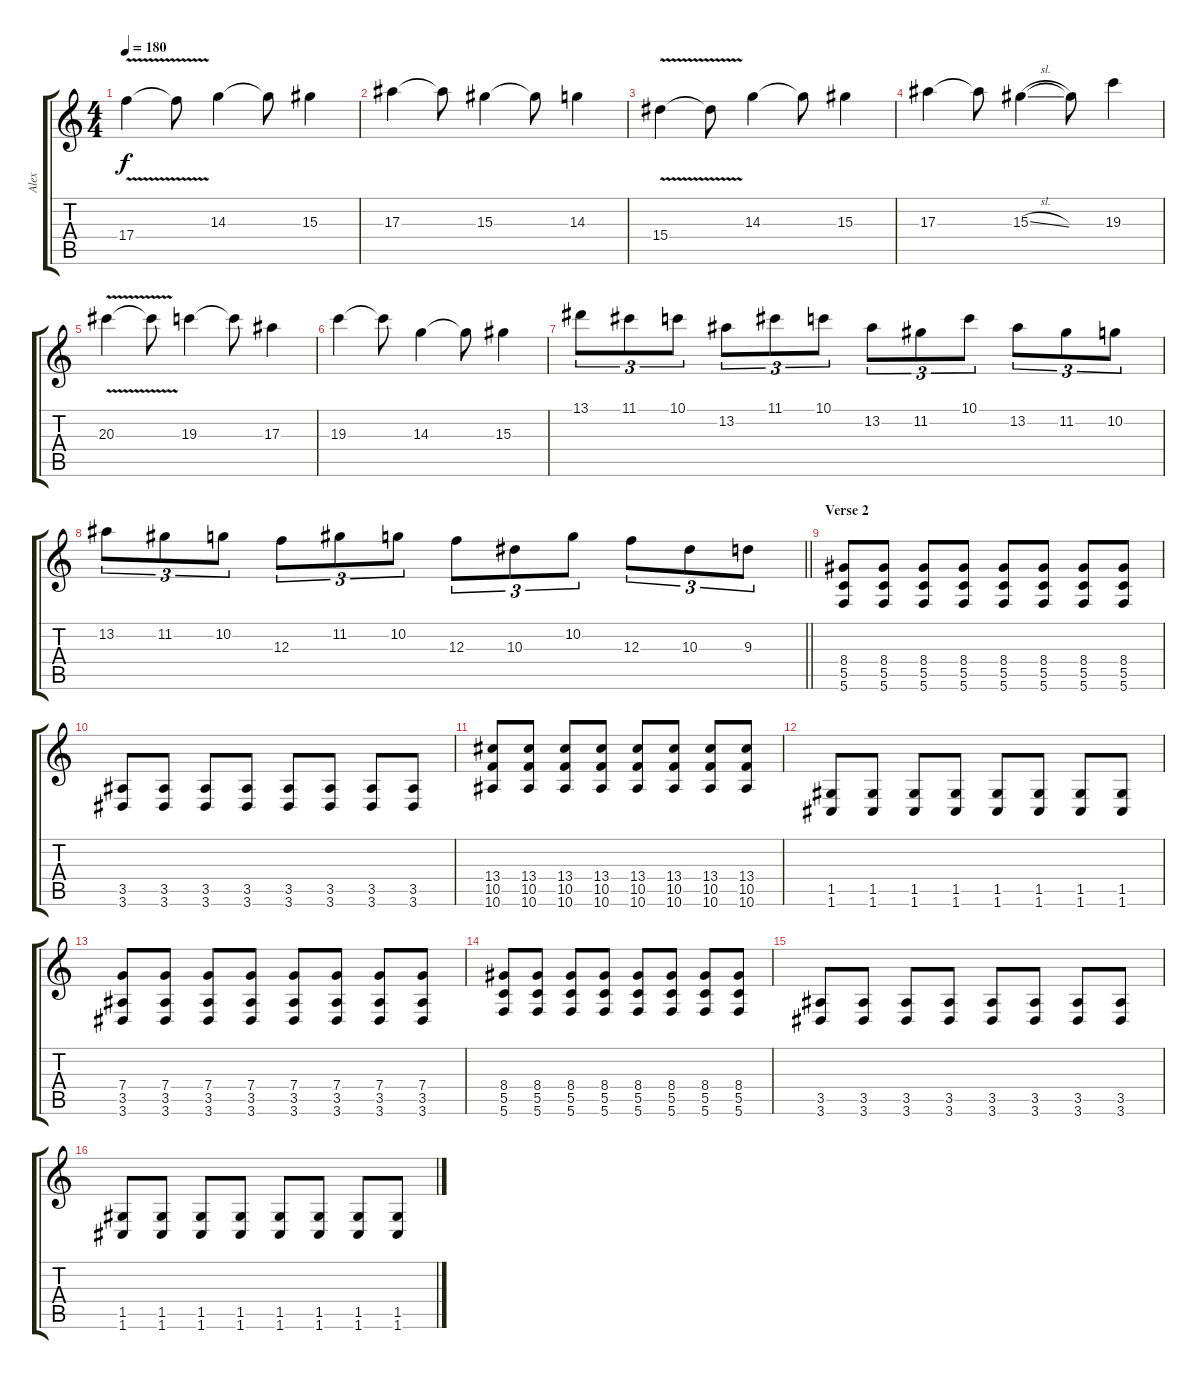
\track ("Alex" "Alex") {instrument distortionguitar}
\staff {score tabs}
\tuning (D4 A3 F3 C3 G2 C2) {hide}
\ts (4 4)
\tempo 180
\clef g2
\ks c
17.4{v}.4{dy f} 17.4{t}.8 14.3.4 14.3{t}.8 15.3.4 |
17.3.4 17.3{t}.8 15.3.4 15.3{t}.8 14.3.4 |
15.4{v}.4 15.4{t}.8 14.3.4 14.3{t}.8 15.3.4 |
17.3.4 17.3{t}.8 15.3{sl}.4 15.3{t}.8 19.3.4 |
20.3{v}.4 20.3{t}.8 19.3.4 19.3{t}.8 17.3.4 |
19.3.4 19.3{t}.8 14.3.4 14.3{t}.8 15.3.4 |
13.1.8{tu (3 2)} 11.1.8{tu (3 2)} 10.1.8{tu (3 2)} 13.2.8{tu (3 2)} 11.1.8{tu (3 2)} 10.1.8{tu (3 2)} 13.2.8{tu (3 2)} 11.2.8{tu (3 2)} 10.1.8{tu (3 2)} 13.2.8{tu (3 2)} 11.2.8{tu (3 2)} 10.2.8{tu (3 2)} |
\barLineRight lightlight
13.2.8{tu (3 2)} 11.2.8{tu (3 2)} 10.2.8{tu (3 2)} 12.3.8{tu (3 2)} 11.2.8{tu (3 2)} 10.2.8{tu (3 2)} 12.3.8{tu (3 2)} 10.3.8{tu (3 2)} 10.2.8{tu (3 2)} 12.3.8{tu (3 2)} 10.3.8{tu (3 2)} 9.3.8{tu (3 2)} |
\section ("" "Verse 2")
(8.4 5.5 5.6).8 (8.4 5.5 5.6).8 (8.4 5.5 5.6).8 (8.4 5.5 5.6).8 (8.4 5.5 5.6).8 (8.4 5.5 5.6).8 (8.4 5.5 5.6).8 (8.4 5.5 5.6).8 |
(3.5 3.6).8 (3.5 3.6).8 (3.5 3.6).8 (3.5 3.6).8 (3.5 3.6).8 (3.5 3.6).8 (3.5 3.6).8 (3.5 3.6).8 |
(13.4 10.5 10.6).8 (13.4 10.5 10.6).8 (13.4 10.5 10.6).8 (13.4 10.5 10.6).8 (13.4 10.5 10.6).8 (13.4 10.5 10.6).8 (13.4 10.5 10.6).8 (13.4 10.5 10.6).8 |
(1.5 1.6).8 (1.5 1.6).8 (1.5 1.6).8 (1.5 1.6).8 (1.5 1.6).8 (1.5 1.6).8 (1.5 1.6).8 (1.5 1.6).8 |
(7.4 3.5 3.6).8 (7.4 3.5 3.6).8 (7.4 3.5 3.6).8 (7.4 3.5 3.6).8 (7.4 3.5 3.6).8 (7.4 3.5 3.6).8 (7.4 3.5 3.6).8 (7.4 3.5 3.6).8 |
(8.4 5.5 5.6).8 (8.4 5.5 5.6).8 (8.4 5.5 5.6).8 (8.4 5.5 5.6).8 (8.4 5.5 5.6).8 (8.4 5.5 5.6).8 (8.4 5.5 5.6).8 (8.4 5.5 5.6).8 |
(3.5 3.6).8 (3.5 3.6).8 (3.5 3.6).8 (3.5 3.6).8 (3.5 3.6).8 (3.5 3.6).8 (3.5 3.6).8 (3.5 3.6).8 |
(1.5 1.6).8 (1.5 1.6).8 (1.5 1.6).8 (1.5 1.6).8 (1.5 1.6).8 (1.5 1.6).8 (1.5 1.6).8 (1.5 1.6).8
